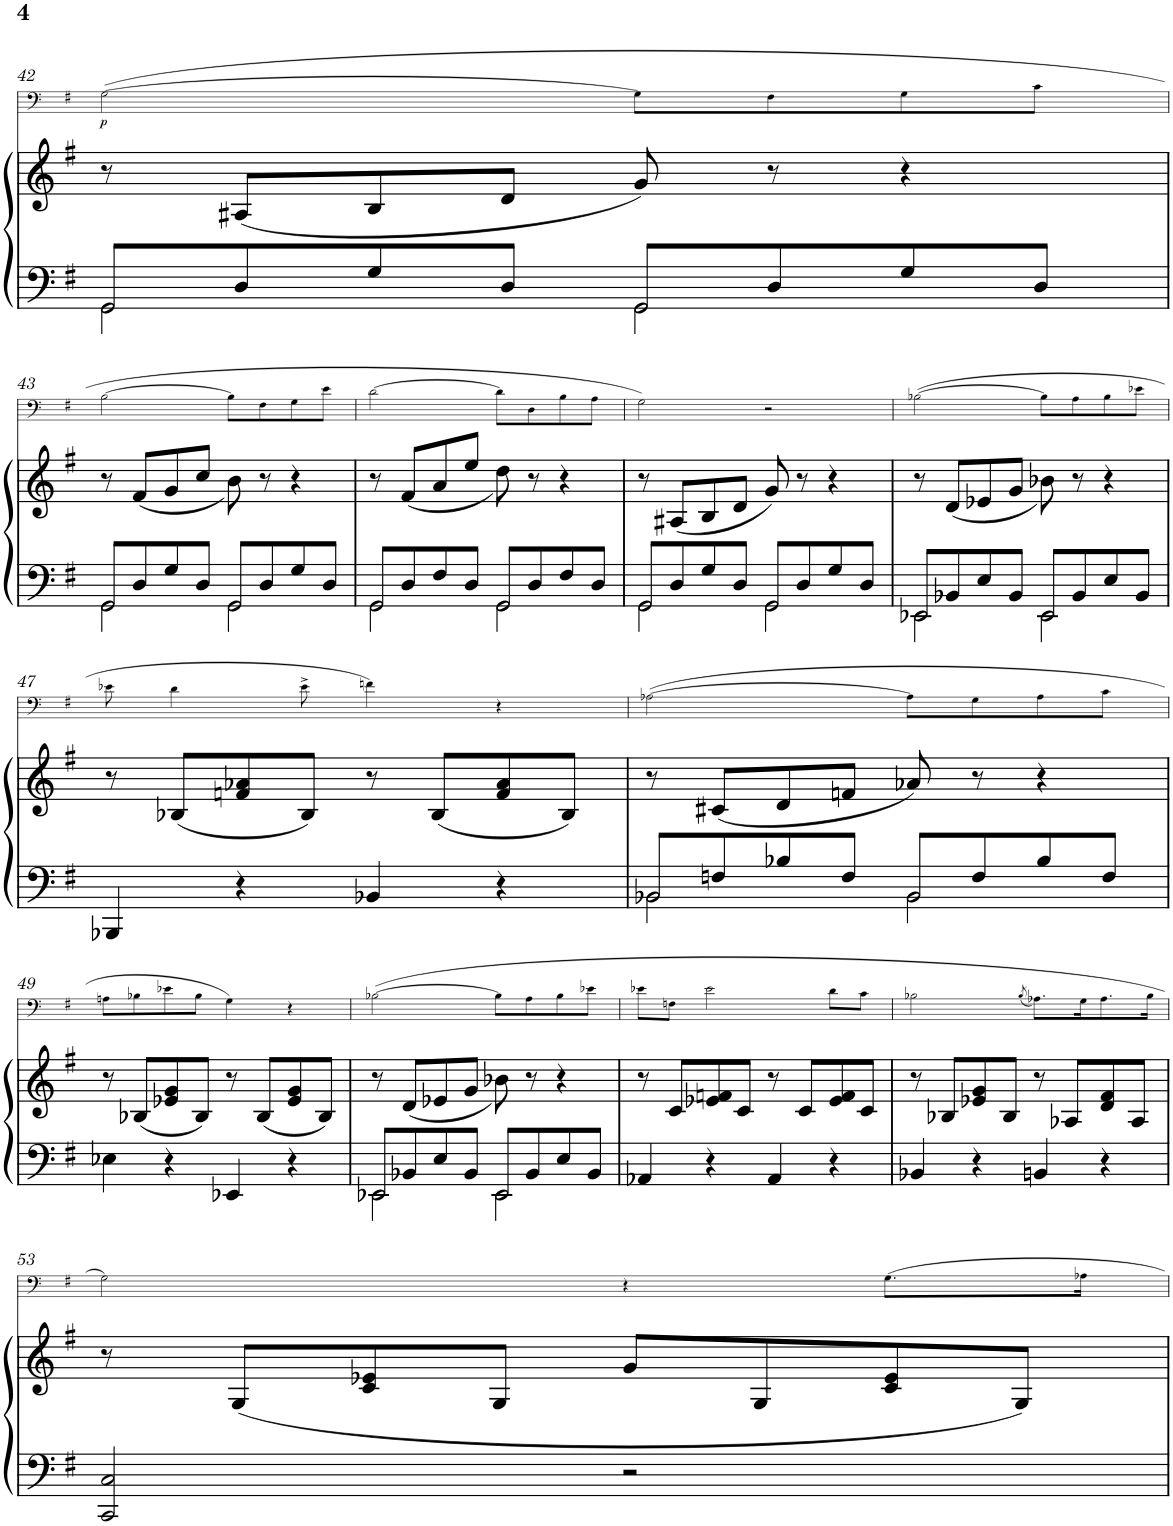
**kern	**kern	**kern	**dynam
*part2	*part2	*part1	*part1
*staff3	*staff2	*staff1	*staff1
*I"Piano	*	*I"Trombone	*
*I'Pno	*	*I'Trb	*
!!LO:PB:g=z
*clefF4	*clefG2	*clefF4	*
*k[f#]	*k[f#]	*k[f#]	*
*M4/4	*M4/4	*M4/4	*
*met(c)	*met(c)	*met(c)	*
=42	=42	=42	=42
!LO:N:head=open	!	!	!LO:DY:b
*^	*	*	*
8GG/L	2GG\	8r	([>2G\	p
8D/	.	(8A#X/L	.	.
8G/	.	8B/	.	.
8D/J	.	8d/J	.	.
!LO:N:head=open	!	!	!	!
8GG/L	2GG\	8g/)	8G\L]	.
8D/	.	8r	8F#\	.
8G/	.	4r	8G\	.
8D/J	.	.	8c\J	.
!!LO:LB:g=z
=43	=43	=43	=43	=43
!LO:N:head=open	!	!	!	!
8GG/L	2GG\	8r	[>2B\	.
8D/	.	(<8f#/L	.	.
8G/	.	8g/	.	.
8D/J	.	8cc/J	.	.
!LO:N:head=open	!	!	!	!
8GG/L	2GG\	8b\)	8B\L]	.
8D/	.	8r	8F#\	.
8G/	.	4r	8G\	.
8D/J	.	.	8e\J	.
=44	=44	=44	=44	=44
!LO:N:head=open	!	!	!	!
8GG/L	2GG\	8r	[>2d\	.
8D/	.	(<8f#/L	.	.
8F#/	.	8a/	.	.
8D/J	.	8ee/J	.	.
!LO:N:head=open	!	!	!	!
8GG/L	2GG\	8dd\)	8d\L]	.
8D/	.	8r	8D\	.
8F#/	.	4r	8B\	.
8D/J	.	.	8A\J	.
=45	=45	=45	=45	=45
!LO:N:head=open	!	!	!	!
8GG/L	2GG\	8r	2G\)	.
8D/	.	(8A#X/L	.	.
8G/	.	8B/	.	.
8D/J	.	8d/J	.	.
!LO:N:head=open	!	!	!	!
8GG/L	2GG\	8g/)	2r	.
8D/	.	8r	.	.
8G/	.	4r	.	.
8D/J	.	.	.	.
=46	=46	=46	=46	=46
!LO:N:head=open	!	!	!	!
8EE-X/L	2EE-\	8r	(>[>2B-X\	.
8BB-X/	.	(<8d/L	.	.
8E/	.	8e-X/	.	.
8BB-/J	.	8g/J	.	.
!LO:N:head=open	!	!	!	!
8EE-/L	2EE-\	8b-X\)	8B-\L]	.
8BB-/	.	8r	8A\	.
8E/	.	4r	8B-\	.
8BB-/J	.	.	8e-X\J	.
*v	*v	*	*	*
!!LO:LB:g=z
=47	=47	=47	=47
4BBB-X/	8r	8e-X\	.
.	(8B-X/L	4d\	.
4r	8fn/ 8a-X/	.	.
.	8B-/J)	8e-^\	.
4BB-X/	8r	4fn\)	.
.	(8B-/L	.	.
4r	8f/ 8a-/	4r	.
.	8B-/J)	.	.
=48	=48	=48	=48
!LO:N:head=open	!	!	!
*^	*	*	*
8BB-X/L	2BB-\	8r	(>[>2A-X\	.
8Fn/	.	(8c#X/L	.	.
8B-X/	.	8d/	.	.
8F/J	.	8fn/J	.	.
!LO:N:head=open	!	!	!	!
8BB-/L	2BB-\	8a-X/)	8A-\L]	.
8F/	.	8r	8G\	.
8B-/	.	4r	8A-\	.
8F/J	.	.	8c\J	.
*v	*v	*	*	*
!!LO:LB:g=z
=49	=49	=49	=49
4E-X\	8r	8An\L	.
.	(8B-X/L	8B-X\	.
4r	8e-X/ 8g/	8e-X\	.
.	8B-/J)	8B-\J	.
4EE-X/	8r	4G\)	.
.	(8B-/L	.	.
4r	8e-/ 8g/	4r	.
.	8B-/J)	.	.
=50	=50	=50	=50
!LO:N:head=open	!	!	!
*^	*	*	*
8EE-X/L	2EE-\	8r	([>2B-X\	.
8BB-X/	.	(<8d/L	.	.
8E/	.	8e-X/	.	.
8BB-/J	.	8g/J	.	.
!LO:N:head=open	!	!	!	!
8EE-/L	2EE-\	8b-X\)	8B-\L]	.
8BB-/	.	8r	8A\	.
8E/	.	4r	8B-\	.
8BB-/J	.	.	8e-X\J	.
*v	*v	*	*	*
=51	=51	=51	=51
4AA-X/	8r	8e-X\L	.
.	8c/L	8Fn\J	.
4r	8e-X/ 8fn/	2e-\	.
.	8c/J	.	.
4AA-/	8r	.	.
.	8c/L	.	.
4r	8e-/ 8f/	8d\L	.
.	8c/J	8c\J	.
=52	=52	=52	=52
4BB-X/	8r	2B-X\	.
.	8B-X/L	.	.
4r	8e-X/ 8g/	.	.
.	8B-/J	.	.
.	.	(8qB-/	.
4BBn/	8r	8.A-X\L)	.
.	8A-X/L	.	.
.	.	16G\K	.
4r	8d/ 8f#/	8.A-\	.
.	8A-/J	.	.
.	.	16B-\Jk	.
!!LO:LB:g=z
=53	=53	=53	=53
2CC/ 2C/	8r	2G\)	.
.	(8G/L	.	.
.	8c/ 8e-X/	.	.
.	8G/J	.	.
2r	8g/L	4r	.
.	8G/	.	.
.	8c/ 8e-/	8.G\L	.
.	8G/J)	.	.
.	.	16A-X\Jk	.
=	=	=	=
*-	*-	*-	*-
